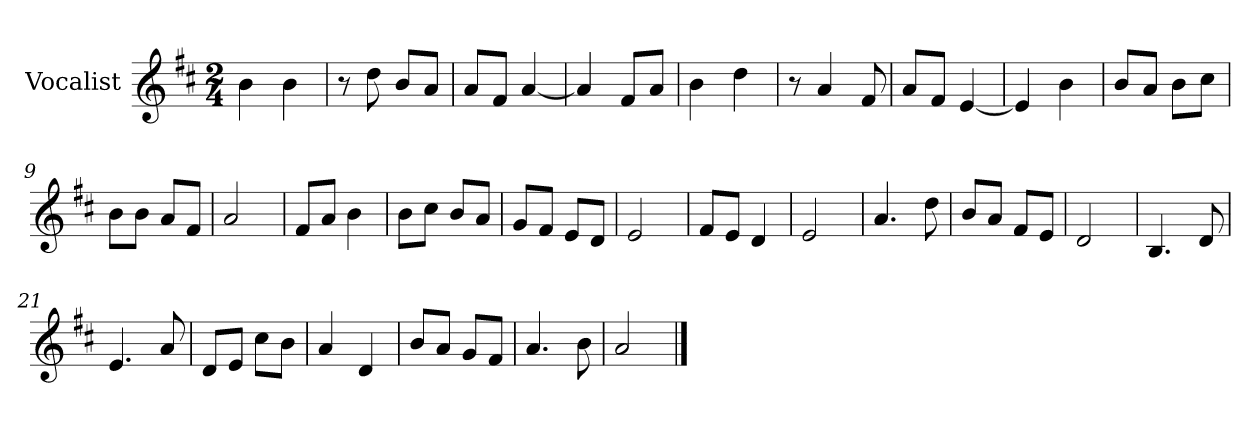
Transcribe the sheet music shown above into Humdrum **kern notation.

**kern
*part1
*staff1
*I"Vocalist
*k[f#c#]
*D:
*M2/4
=
4b
4b
=1
8r
8dd
8bL
8aJ
=2
8aL
8f#J
[4a
=3
4a]
8f#L
8aJ
=4
4b
4dd
=5
8r
4a
8f#
=6
8aL
8f#J
[4e
=7
4e]
4b
=8
8bL
8aJ
8bL
8cc#J
=9
8bL
8bJ
8aL
8f#J
=10
2a
=11
8f#L
8aJ
4b
=12
8bL
8cc#J
8bL
8aJ
=13
8gL
8f#J
8eL
8dJ
=14
2e
=15
8f#L
8eJ
4d
=16
2e
=17
4.a
8dd
=18
8bL
8aJ
8f#L
8eJ
=19
2d
=20
4.B
8d
=21
4.e
8a
=22
8dL
8eJ
8cc#L
8bJ
=23
4a
4d
=24
8bL
8aJ
8gL
8f#J
=25
4.a
8b
=26
2a
==
*-
